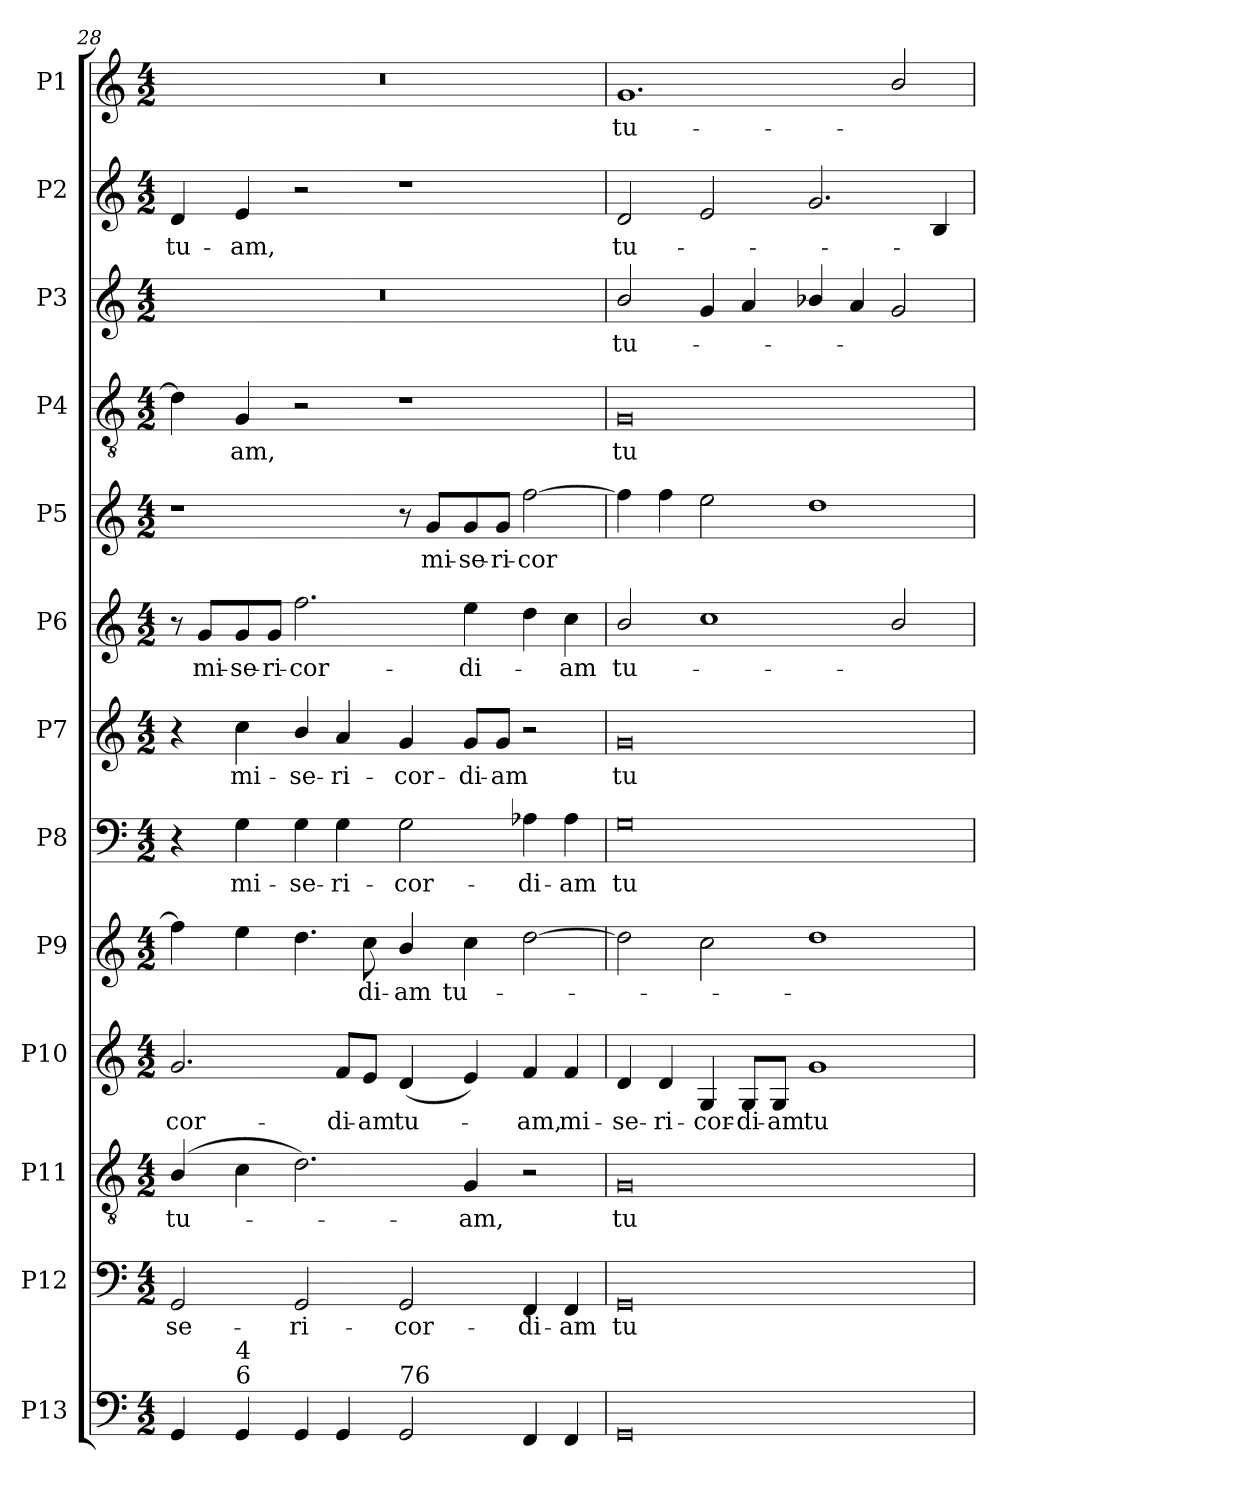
**kern	**kern	**text	**kern	**text	**kern	**text	**kern	**text	**kern	**text	**kern	**text	**kern	**text	**kern	**text	**kern	**text	**kern	**text	**kern	**text	**kern	**text
*part13	*part12	*part12	*part11	*part11	*part10	*part10	*part9	*part9	*part8	*part8	*part7	*part7	*part6	*part6	*part5	*part5	*part4	*part4	*part3	*part3	*part2	*part2	*part1	*part1
*staff13	*staff12	*staff12	*staff11	*staff11	*staff10	*staff10	*staff9	*staff9	*staff8	*staff8	*staff7	*staff7	*staff6	*staff6	*staff5	*staff5	*staff4	*staff4	*staff3	*staff3	*staff2	*staff2	*staff1	*staff1
*I"P13	*I"P12	*	*I"P11	*	*I"P10	*	*I"P9	*	*I"P8	*	*I"P7	*	*I"P6	*	*I"P5	*	*I"P4	*	*I"P3	*	*I"P2	*	*I"P1	*
*clefF4	*clefF4	*	*clefGv2	*	*clefG2	*	*clefG2	*	*clefF4	*	*clefG2	*	*clefG2	*	*clefG2	*	*clefGv2	*	*clefG2	*	*clefG2	*	*clefG2	*
*	*	*	*ITrd7c12	*	*	*	*	*	*	*	*	*	*	*	*	*	*ITrd7c12	*	*ITrd7c12	*	*	*	*	*
*k[]	*k[]	*	*k[]	*	*k[]	*	*k[]	*	*k[]	*	*k[]	*	*k[]	*	*k[]	*	*k[]	*	*k[]	*	*k[]	*	*k[]	*
*C:	*C:	*	*C:	*	*C:	*	*C:	*	*C:	*	*C:	*	*C:	*	*C:	*	*C:	*	*C:	*	*C:	*	*C:	*
*M4/2	*M4/2	*	*M4/2	*	*M4/2	*	*M4/2	*	*M4/2	*	*M4/2	*	*M4/2	*	*M4/2	*	*M4/2	*	*M4/2	*	*M4/2	*	*M4/2	*
=28	=28	=28	=28	=28	=28	=28	=28	=28	=28	=28	=28	=28	=28	=28	=28	=28	=28	=28	=28	=28	=28	=28	=28	=28
!	!	!LO:LY:b:color=#000000	!	!	!	!	!	!	!	!	!	!	!	!	!	!	!	!	!	!	!	!	!	!
!	!	!	!	!LO:LY:b:color=#000000	!	!	!	!	!	!	!	!	!	!	!	!	!	!	!	!	!	!	!	!
!	!	!	!	!	!	!LO:LY:b:color=#000000	!	!	!	!	!	!	!	!	!	!	!	!	!LO:N:vis=1	!	!	!	!	!
!	!	!	!	!	!	!	!	!	!	!	!	!	!	!	!	!	!	!	!	!	!	!LO:LY:b:color=#000000	!LO:N:vis=1	!
4GGi/	2GGi/	-se-	(4BBi/	tu-	2.gi/	-cor-	4ffi\]	.	4r	.	4r	.	8r	.	1r	.	4Di\]	.	0r	.	4di/	tu-	0r	.
!	!	!	!	!	!	!	!	!	!	!	!	!	!	!LO:LY:b:color=#000000	!	!	!	!	!	!	!	!	!	!
.	.	.	.	.	.	.	.	.	.	.	.	.	8gi/L	mi-	.	.	.	.	.	.	.	.	.	.
!	!	!	!	!	!	!	!	!	!	!LO:LY:b:color=#000000	!	!	!	!	!	!	!	!	!	!	!	!	!	!
!	!	!	!	!	!	!	!	!	!	!	!	!LO:LY:b:color=#000000	!	!	!	!	!	!	!	!	!	!	!	!
!	!	!	!	!	!	!	!	!	!	!	!	!	!	!LO:LY:b:color=#000000	!	!	!	!	!	!	!	!	!	!
!	!	!	!	!	!	!	!	!	!	!	!	!	!	!	!	!	!	!LO:LY:b:color=#000000	!	!	!	!	!	!
!LO:TX:a:t=6	!	!	!	!	!	!	!	!	!	!	!	!	!	!	!	!	!	!	!	!	!	!	!	!
!LO:TX:t=4	!	!	!	!	!	!	!	!	!	!	!	!	!	!	!	!	!	!	!	!	!	!	!	!
!	!	!	!	!	!	!	!	!	!	!	!	!	!	!	!	!	!	!	!	!	!	!LO:LY:b:color=#000000	!	!
4GGi/	.	.	4Ci\	.	.	.	4eei\	.	4Gi\	mi-	4cci\	mi-	8gi/	-se-	.	.	4GGi/	-am,	.	.	4ei/	-am,	.	.
!	!	!	!	!	!	!	!	!	!	!	!	!	!	!LO:LY:b:color=#000000	!	!	!	!	!	!	!	!	!	!
.	.	.	.	.	.	.	.	.	.	.	.	.	8gi/J	-ri-	.	.	.	.	.	.	.	.	.	.
!	!	!LO:LY:b:color=#000000	!	!	!	!	!	!	!	!	!	!	!	!	!	!	!	!	!	!	!	!	!	!
!	!	!	!	!	!	!	!	!	!	!LO:LY:b:color=#000000	!	!	!	!	!	!	!	!	!	!	!	!	!	!
!	!	!	!	!	!	!	!	!	!	!	!	!LO:LY:b:color=#000000	!	!	!	!	!	!	!	!	!	!	!	!
!	!	!	!	!	!	!	!	!	!	!	!	!	!	!LO:LY:b:color=#000000	!	!	!	!	!	!	!	!	!	!
4GGi/	2GGi/	-ri-	2.Di\)	.	.	.	4.ddi\	.	4Gi\	-se-	4bi/	-se-	2.ffi\	-cor-	.	.	2r	.	.	.	2r	.	.	.
!	!	!	!	!	!	!LO:LY:b:color=#000000	!	!	!	!	!	!	!	!	!	!	!	!	!	!	!	!	!	!
!	!	!	!	!	!	!	!	!	!	!LO:LY:b:color=#000000	!	!	!	!	!	!	!	!	!	!	!	!	!	!
!	!	!	!	!	!	!	!	!	!	!	!	!LO:LY:b:color=#000000	!	!	!	!	!	!	!	!	!	!	!	!
4GGi/	.	.	.	.	8fi/L	-di-	.	.	4Gi\	-ri-	4ai/	-ri-	.	.	.	.	.	.	.	.	.	.	.	.
!	!	!	!	!	!	!LO:LY:b:color=#000000	!	!	!	!	!	!	!	!	!	!	!	!	!	!	!	!	!	!
!	!	!	!	!	!	!	!	!LO:LY:b:color=#000000	!	!	!	!	!	!	!	!	!	!	!	!	!	!	!	!
.	.	.	.	.	8ei/J	-am	8cci\	-di-	.	.	.	.	.	.	.	.	.	.	.	.	.	.	.	.
!	!	!LO:LY:b:color=#000000	!	!	!	!	!	!	!	!	!	!	!	!	!	!	!	!	!	!	!	!	!	!
!	!	!	!	!	!	!LO:LY:b:color=#000000	!	!	!	!	!	!	!	!	!	!	!	!	!	!	!	!	!	!
!	!	!	!	!	!	!	!	!LO:LY:b:color=#000000	!	!	!	!	!	!	!	!	!	!	!	!	!	!	!	!
!	!	!	!	!	!	!	!	!	!	!LO:LY:b:color=#000000	!	!	!	!	!	!	!	!	!	!	!	!	!	!
!LO:TX:a:t=76	!	!	!	!	!	!	!	!	!	!	!	!	!	!	!	!	!	!	!	!	!	!	!	!
!	!	!	!	!	!	!	!	!	!	!	!	!LO:LY:b:color=#000000	!	!	!	!	!	!	!	!	!	!	!	!
2GGi/	2GGi/	-cor-	.	.	(4di/	tu-	4bi/	-am	2Gi\	-cor-	4gi/	-cor-	.	.	8r	.	1r	.	.	.	1r	.	.	.
!	!	!	!	!	!	!	!	!	!	!	!	!	!	!	!	!LO:LY:b:color=#000000	!	!	!	!	!	!	!	!
.	.	.	.	.	.	.	.	.	.	.	.	.	.	.	8gi/L	mi-	.	.	.	.	.	.	.	.
!	!	!	!	!LO:LY:b:color=#000000	!	!	!	!	!	!	!	!	!	!	!	!	!	!	!	!	!	!	!	!
!	!	!	!	!	!	!	!	!LO:LY:b:color=#000000	!	!	!	!	!	!	!	!	!	!	!	!	!	!	!	!
!	!	!	!	!	!	!	!	!	!	!	!	!LO:LY:b:color=#000000	!	!	!	!	!	!	!	!	!	!	!	!
!	!	!	!	!	!	!	!	!	!	!	!	!	!	!LO:LY:b:color=#000000	!	!	!	!	!	!	!	!	!	!
!	!	!	!	!	!	!	!	!	!	!	!	!	!	!	!	!LO:LY:b:color=#000000	!	!	!	!	!	!	!	!
.	.	.	4GGi/	-am,	4ei/)	.	4cci\	tu-	.	.	8gi/L	-di-	4eei\	-di-	8gi/	-se-	.	.	.	.	.	.	.	.
!	!	!	!	!	!	!	!	!	!	!	!	!LO:LY:b:color=#000000	!	!	!	!	!	!	!	!	!	!	!	!
!	!	!	!	!	!	!	!	!	!	!	!	!	!	!	!	!LO:LY:b:color=#000000	!	!	!	!	!	!	!	!
.	.	.	.	.	.	.	.	.	.	.	8gi/J	-am	.	.	8gi/J	-ri-	.	.	.	.	.	.	.	.
!	!	!LO:LY:b:color=#000000	!	!	!	!	!	!	!	!	!	!	!	!	!	!	!	!	!	!	!	!	!	!
!	!	!	!	!	!	!LO:LY:b:color=#000000	!	!	!	!	!	!	!	!	!	!	!	!	!	!	!	!	!	!
!	!	!	!	!	!	!	!	!	!	!LO:LY:b:color=#000000	!	!	!	!	!	!	!	!	!	!	!	!	!	!
!	!	!	!	!	!	!	!	!	!	!	!	!	!	!	!	!LO:LY:b:color=#000000	!	!	!	!	!	!	!	!
4FFi/	4FFi/	-di-	2r	.	4fi/	-am,	[2ddi\	.	4A-Xi\	-di-	2r	.	4ddi\	.	[2ffi\	-cor	.	.	.	.	.	.	.	.
!	!	!LO:LY:b:color=#000000	!	!	!	!	!	!	!	!	!	!	!	!	!	!	!	!	!	!	!	!	!	!
!	!	!	!	!	!	!LO:LY:b:color=#000000	!	!	!	!	!	!	!	!	!	!	!	!	!	!	!	!	!	!
!	!	!	!	!	!	!	!	!	!	!LO:LY:b:color=#000000	!	!	!	!	!	!	!	!	!	!	!	!	!	!
!	!	!	!	!	!	!	!	!	!	!	!	!	!	!LO:LY:b:color=#000000	!	!	!	!	!	!	!	!	!	!
4FFi/	4FFi/	-am	.	.	4fi/	mi-	.	.	4A-i\	-am	.	.	4cci\	-am	.	.	.	.	.	.	.	.	.	.
=29	=29	=29	=29	=29	=29	=29	=29	=29	=29	=29	=29	=29	=29	=29	=29	=29	=29	=29	=29	=29	=29	=29	=29	=29
!	!	!LO:LY:b:color=#000000	!	!	!	!	!	!	!	!	!	!	!	!	!	!	!	!	!	!	!	!	!	!
!	!	!	!	!LO:LY:b:color=#000000	!	!	!	!	!	!	!	!	!	!	!	!	!	!	!	!	!	!	!	!
!	!	!	!	!	!	!LO:LY:b:color=#000000	!	!	!	!	!	!	!	!	!	!	!	!	!	!	!	!	!	!
!	!	!	!	!	!	!	!	!	!	!LO:LY:b:color=#000000	!	!	!	!	!	!	!	!	!	!	!	!	!	!
!	!	!	!	!	!	!	!	!	!	!	!	!LO:LY:b:color=#000000	!	!	!	!	!	!	!	!	!	!	!	!
!	!	!	!	!	!	!	!	!	!	!	!	!	!	!LO:LY:b:color=#000000	!	!	!	!	!	!	!	!	!	!
!	!	!	!	!	!	!	!	!	!	!	!	!	!	!	!	!	!	!LO:LY:b:color=#000000	!	!	!	!	!	!
!	!	!	!	!	!	!	!	!	!	!	!	!	!	!	!	!	!	!	!	!LO:LY:b:color=#000000	!	!	!	!
!	!	!	!	!	!	!	!	!	!	!	!	!	!	!	!	!	!	!	!	!	!	!LO:LY:b:color=#000000	!	!
!	!	!	!	!	!	!	!	!	!	!	!	!	!	!	!	!	!	!	!	!	!	!	!	!LO:LY:b:color=#000000
0GGi	0GGi	tu-	0GGi	tu-	4di/	-se-	2ddi\]	.	0Gi	tu-	0gi	tu-	2bi/	tu-	4ffi\]	.	0GGi	tu-	2Bi/	tu-	2di/	tu-	1.gi	tu-
!	!	!	!	!	!	!LO:LY:b:color=#000000	!	!	!	!	!	!	!	!	!	!	!	!	!	!	!	!	!	!
.	.	.	.	.	4di/	-ri-	.	.	.	.	.	.	.	.	4ffi\	.	.	.	.	.	.	.	.	.
!	!	!	!	!	!	!LO:LY:b:color=#000000	!	!	!	!	!	!	!	!	!	!	!	!	!	!	!	!	!	!
.	.	.	.	.	4Gi/	-cor-	2cci\	.	.	.	.	.	1cci	.	2eei\	.	.	.	4Gi/	.	2ei/	.	.	.
!	!	!	!	!	!	!LO:LY:b:color=#000000	!	!	!	!	!	!	!	!	!	!	!	!	!	!	!	!	!	!
.	.	.	.	.	8Gi/L	-di-	.	.	.	.	.	.	.	.	.	.	.	.	4Ai/	.	.	.	.	.
!	!	!	!	!	!	!LO:LY:b:color=#000000	!	!	!	!	!	!	!	!	!	!	!	!	!	!	!	!	!	!
.	.	.	.	.	8Gi/J	-am	.	.	.	.	.	.	.	.	.	.	.	.	.	.	.	.	.	.
!	!	!	!	!	!	!LO:LY:b:color=#000000	!	!	!	!	!	!	!	!	!	!	!	!	!	!	!	!	!	!
.	.	.	.	.	1gi	tu-	1ddi	.	.	.	.	.	.	.	1ddi	.	.	.	4B-Xi/	.	2.gi/	.	.	.
.	.	.	.	.	.	.	.	.	.	.	.	.	.	.	.	.	.	.	4Ai/	.	.	.	.	.
.	.	.	.	.	.	.	.	.	.	.	.	.	2bi/	.	.	.	.	.	2Gi/	.	.	.	2bi/	.
.	.	.	.	.	.	.	.	.	.	.	.	.	.	.	.	.	.	.	.	.	4Bi/	.	.	.
=	=	=	=	=	=	=	=	=	=	=	=	=	=	=	=	=	=	=	=	=	=	=	=	=
*-	*-	*-	*-	*-	*-	*-	*-	*-	*-	*-	*-	*-	*-	*-	*-	*-	*-	*-	*-	*-	*-	*-	*-	*-
